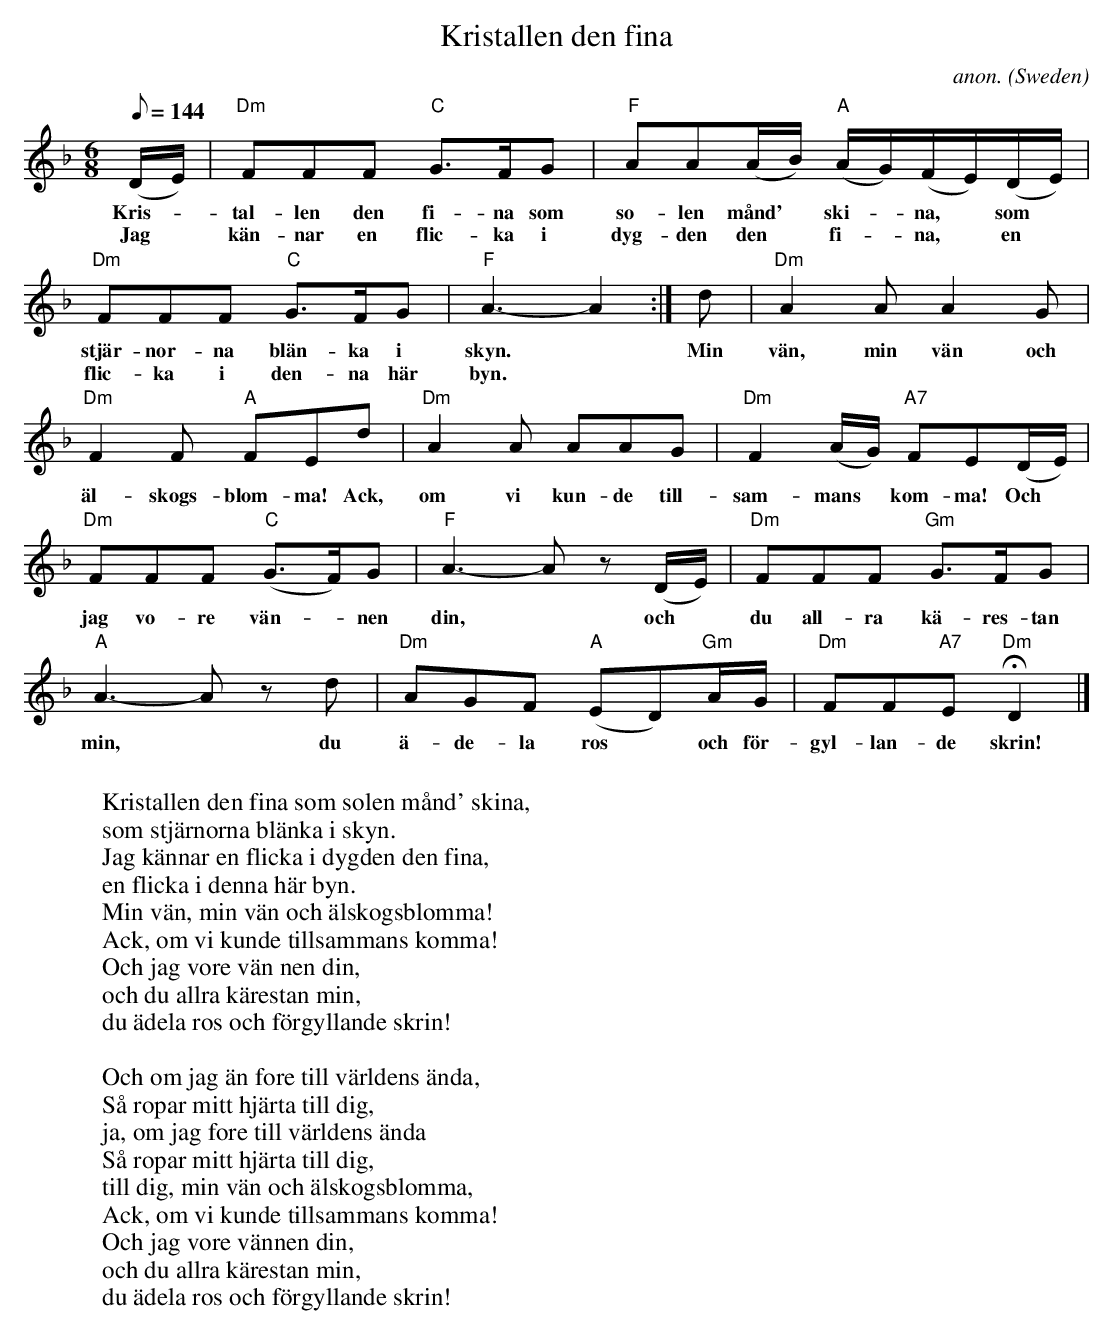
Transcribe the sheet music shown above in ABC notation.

X:1
T:Kristallen den fina
C:anon.
O:Sweden
M:6/8
L:1/8
Q:144
K:Dm
(D/E/)|"Dm"FFF "C"G>FG|"F"AA(A/B/) "A"(A/G/)(F/E/)(D/E/)|
w:Kris-* tal- len den fi-na som so-len m\aand'* ski-* na,* som*
w:Jag* k\"an- nar en flic- ka i dyg- den den* fi-* na,* en*
"Dm"FFF "C"G>FG|"F"A3-A2:|d|"Dm"A2AA2G|
w:stj\"ar- nor- na bl\"an- ka i skyn.* Min v\"an, min v\"an och
w:flic- ka i den- na h\"ar byn.*
"Dm"F2F "A"FEd|"Dm"A2A AAG|"Dm"F2(A/G/) "A7"FE(D/E/)|
w:\"al- skogs- blom- ma! Ack, om vi kun- de till- sam- mans* kom- ma! Och*
"Dm"FFF "C"(G>F)G|"F"A3-A z (D/E/)|"Dm"FFF "Gm"G>FG|
w:jag vo- re v\"an-* nen din,* och* du all- ra k\"a- res- tan
"A"A3-A z d|"Dm"AGF "A"(ED)"Gm"A/G/|"Dm"FF"A7"E "Dm"HD2|]
w:min,* du \"a- de- la ros* och f\"or- gyl- lan- de skrin!
W:
W:Kristallen den fina som solen m\aand' skina,
W:som stj\"arnorna bl\"anka i skyn.
W:Jag k\"annar en flicka i dygden den fina,
W:en flicka i denna h\"ar byn.
W:  Min v\"an, min v\"an och \"alskogsblomma!
W:  Ack, om vi kunde tillsammans komma!
W:  Och jag vore v\"an nen din,
W:  och du allra k\"arestan min,
W:  du \"adela ros och f\"orgyllande skrin!
W:
W:Och om jag \"an fore till v\"arldens \"anda,
W:S\aa ropar mitt hj\"arta till dig,
W:ja, om jag fore till v\"arldens \"anda
W:S\aa ropar mitt hj\"arta till dig,
W:  till dig, min v\"an och \"alskogsblomma,
W:  Ack, om vi kunde tillsammans komma!
W:  Och jag vore v\"annen din,
W:  och du allra k\"arestan min,
W:  du \"adela ros och f\"orgyllande skrin!
